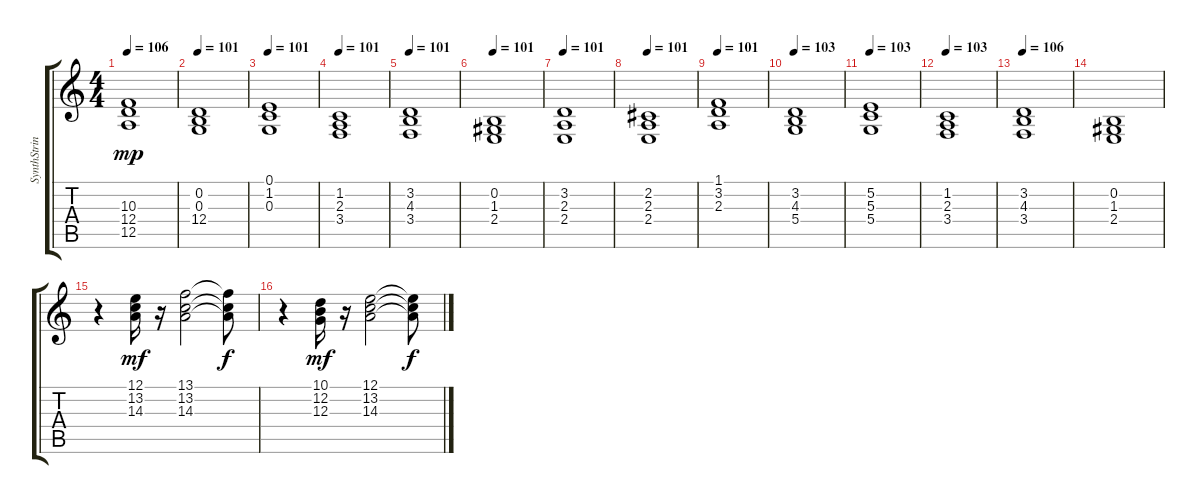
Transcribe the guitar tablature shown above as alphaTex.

\track ("SynthString" "SynthStrin") {instrument synthstrings1}
\staff {score tabs}
\tuning (E4 B3 G3 D3 A2 E2) {hide}
\ts (4 4)
\tempo 106
\clef g2
\ks c
(10.3 12.4 12.5).1{dy mp} |
\tempo 101
(0.2 0.3 12.4).1 |
\tempo 101
(0.1 1.2 0.3).1 |
\tempo 101
(1.2 2.3 3.4).1 |
\tempo 101
(3.2 4.3 3.4).1 |
\tempo 101
(0.2 1.3 2.4).1 |
\tempo 101
(3.2 2.3 2.4).1 |
\tempo 101
(2.2 2.3 2.4).1 |
\tempo 101
(1.1 3.2 2.3).1 |
\tempo 103
(3.2 4.3 5.4).1 |
\tempo 103
(5.2 5.3 5.4).1 |
\tempo 103
(1.2 2.3 3.4).1 |
\tempo 106
(3.2 4.3 3.4).1 |
(0.2 1.3 2.4).1 |
r.4 (12.1 13.2 14.3).16{dy mf} r.16 (13.1 13.2 14.3).2 (13.1{t} 13.2{t} 14.3{t}).8{dy f} |
r.4 (10.1 12.2 12.3).16{dy mf} r.16 (12.1 13.2 14.3).2 (12.1{t} 13.2{t} 14.3{t}).8{dy f}
